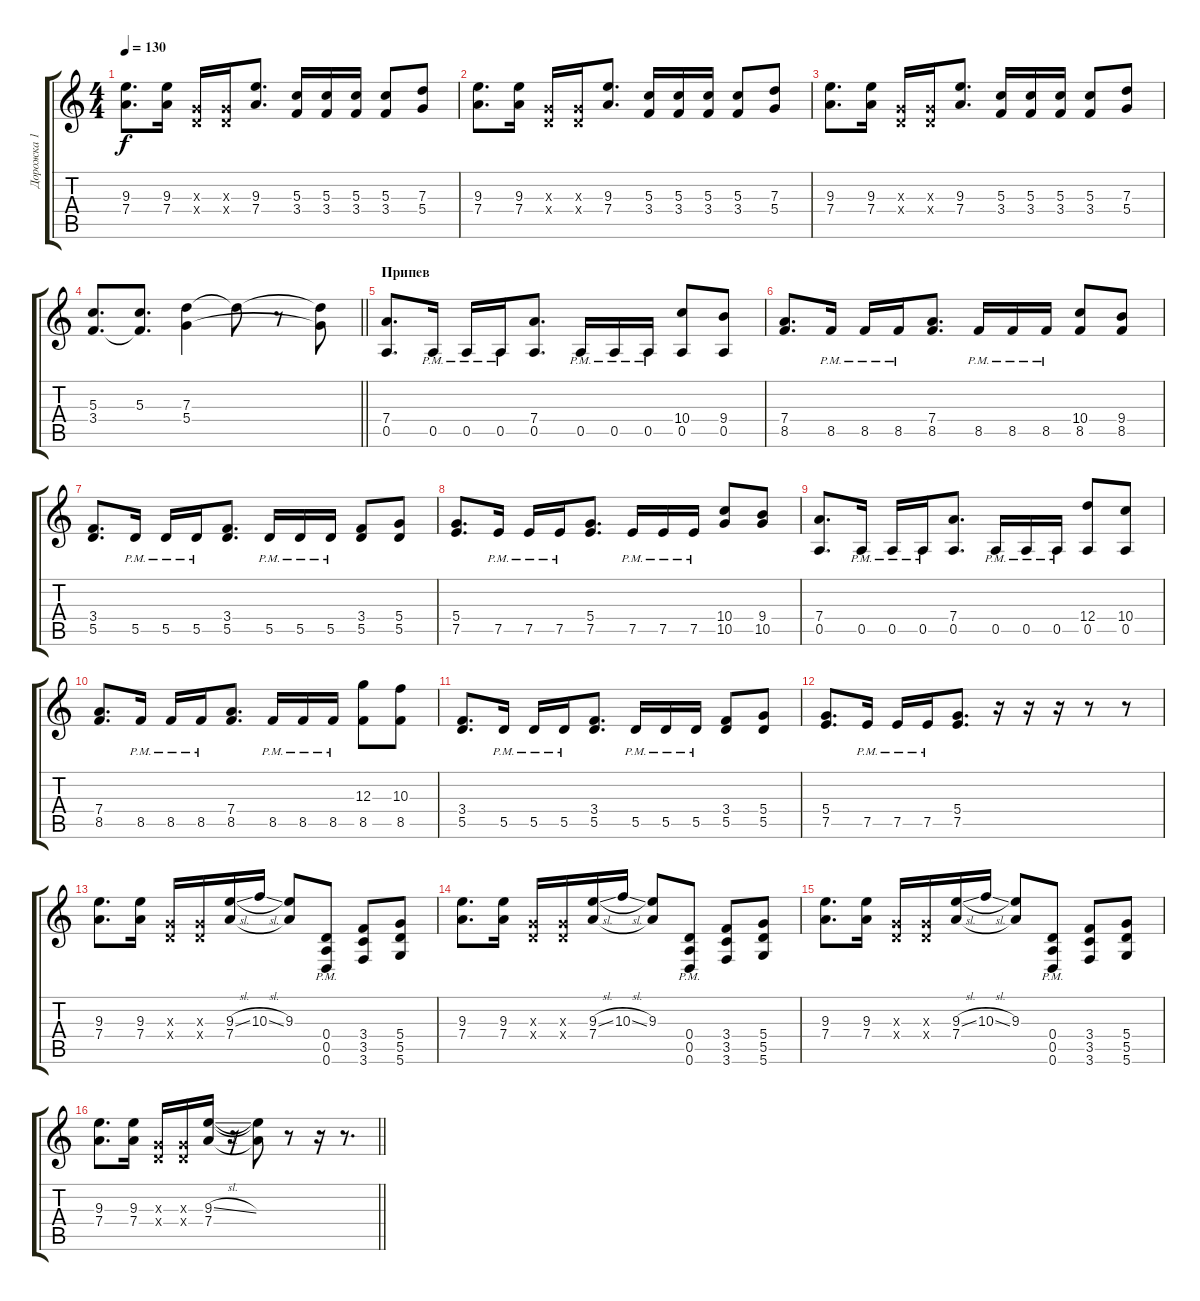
\track ("Дорожка 1" "Дорожка 1") {instrument distortionguitar}
\staff {score tabs}
\tuning (E4 B3 G3 D3 A2 D2) {hide}
\ts (4 4)
\tempo 130
\clef g2
\ks c
(9.3 7.4).8{d dy f} (9.3 7.4).16 (0.3{x} 0.4{x}).16 (0.3{x} 0.4{x}).16 (9.3 7.4).8{d} (5.3 3.4).16 (5.3 3.4).16 (5.3 3.4).16 (5.3 3.4).8 (7.3 5.4).8 |
(9.3 7.4).8{d} (9.3 7.4).16 (0.3{x} 0.4{x}).16 (0.3{x} 0.4{x}).16 (9.3 7.4).8{d} (5.3 3.4).16 (5.3 3.4).16 (5.3 3.4).16 (5.3 3.4).8 (7.3 5.4).8 |
(9.3 7.4).8{d} (9.3 7.4).16 (0.3{x} 0.4{x}).16 (0.3{x} 0.4{x}).16 (9.3 7.4).8{d} (5.3 3.4).16 (5.3 3.4).16 (5.3 3.4).16 (5.3 3.4).8 (7.3 5.4).8 |
\barLineRight lightlight
(5.3 3.4).8{d} (5.3 3.4{t}).8{d} (7.3 5.4).4 7.3{t}.8 r.8 (7.3{t} 5.4{t}).8 |
\section ("" "Припев")
(7.4 0.5).8{d} 0.5{pm}.16 0.5{pm}.16 0.5{pm}.16 (7.4 0.5).8{d} 0.5{pm}.16 0.5{pm}.16 0.5{pm}.16 (10.4 0.5).8 (9.4 0.5).8 |
(7.4 8.5).8{d} 8.5{pm}.16 8.5{pm}.16 8.5{pm}.16 (7.4 8.5).8{d} 8.5{pm}.16 8.5{pm}.16 8.5{pm}.16 (10.4 8.5).8 (9.4 8.5).8 |
(3.4 5.5).8{d} 5.5{pm}.16 5.5{pm}.16 5.5{pm}.16 (3.4 5.5).8{d} 5.5{pm}.16 5.5{pm}.16 5.5{pm}.16 (3.4 5.5).8 (5.4 5.5).8 |
(5.4 7.5).8{d} 7.5{pm}.16 7.5{pm}.16 7.5{pm}.16 (5.4 7.5).8{d} 7.5{pm}.16 7.5{pm}.16 7.5{pm}.16 (10.4 10.5).8 (9.4 10.5).8 |
(7.4 0.5).8{d} 0.5{pm}.16 0.5{pm}.16 0.5{pm}.16 (7.4 0.5).8{d} 0.5{pm}.16 0.5{pm}.16 0.5{pm}.16 (12.4 0.5).8 (10.4 0.5).8 |
(7.4 8.5).8{d} 8.5{pm}.16 8.5{pm}.16 8.5{pm}.16 (7.4 8.5).8{d} 8.5{pm}.16 8.5{pm}.16 8.5{pm}.16 (12.3 8.5).8 (10.3 8.5).8 |
(3.4 5.5).8{d} 5.5{pm}.16 5.5{pm}.16 5.5{pm}.16 (3.4 5.5).8{d} 5.5{pm}.16 5.5{pm}.16 5.5{pm}.16 (3.4 5.5).8 (5.4 5.5).8 |
(5.4 7.5).8{d} 7.5{pm}.16 7.5{pm}.16 7.5{pm}.16 (5.4 7.5).8{d} r.16 r.16 r.16 r.8 r.8 |
(9.3 7.4).8{d} (9.3 7.4).16 (0.3{x} 0.4{x}).16 (0.3{x} 0.4{x}).16 (9.3{sl} 7.4).16 10.3{sl}.16 (9.3 7.4{t}).8 (0.4 0.5{pm} 0.6).8 (3.4 3.5 3.6).8 (5.4 5.5 5.6).8 |
(9.3 7.4).8{d} (9.3 7.4).16 (0.3{x} 0.4{x}).16 (0.3{x} 0.4{x}).16 (9.3{sl} 7.4).16 10.3{sl}.16 (9.3 7.4{t}).8 (0.4 0.5{pm} 0.6).8 (3.4 3.5 3.6).8 (5.4 5.5 5.6).8 |
(9.3 7.4).8{d} (9.3 7.4).16 (0.3{x} 0.4{x}).16 (0.3{x} 0.4{x}).16 (9.3{sl} 7.4).16 10.3{sl}.16 (9.3 7.4{t}).8 (0.4 0.5{pm} 0.6).8 (3.4 3.5 3.6).8 (5.4 5.5 5.6).8 |
\barLineRight lightlight
(9.3 7.4).8{d} (9.3 7.4).16 (0.3{x} 0.4{x}).16 (0.3{x} 0.4{x}).16 (9.3{sl} 7.4).16 r.16 (9.3{t} 7.4{t}).8 r.8 r.16 r.8{d}
